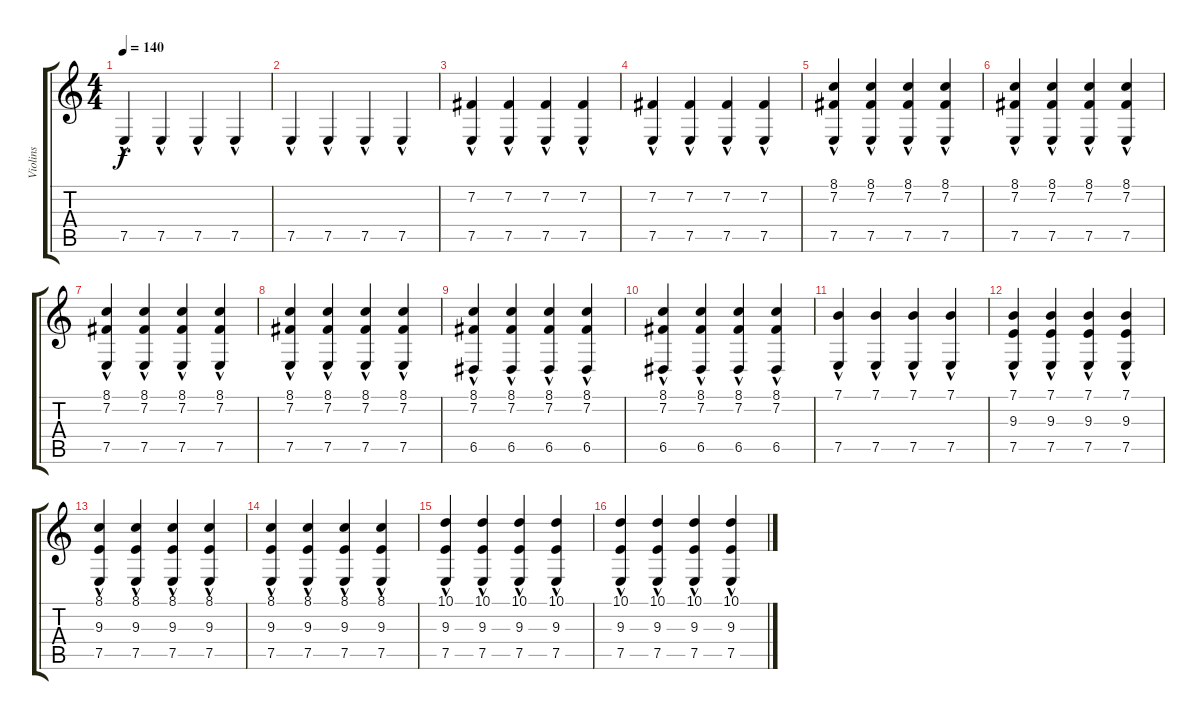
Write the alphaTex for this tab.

\track ("Violins" "Violins") {instrument violin}
\staff {score tabs}
\tuning (E4 B3 G3 D3 A2 E2) {hide}
\ts (4 4)
\tempo 140
\clef g2
\ks c
7.5{hac}.4{dy f instrument violin} 7.5{hac}.4 7.5{hac}.4 7.5{hac}.4 |
7.5{hac}.4 7.5{hac}.4 7.5{hac}.4 7.5{hac}.4 |
(7.2{hac} 7.5{hac}).4 (7.2{hac} 7.5{hac}).4 (7.2{hac} 7.5{hac}).4 (7.2{hac} 7.5{hac}).4 |
(7.2{hac} 7.5{hac}).4 (7.2{hac} 7.5{hac}).4 (7.2{hac} 7.5{hac}).4 (7.2{hac} 7.5{hac}).4 |
(8.1{hac} 7.2{hac} 7.5{hac}).4 (8.1{hac} 7.2{hac} 7.5{hac}).4 (8.1{hac} 7.2{hac} 7.5{hac}).4 (8.1{hac} 7.2{hac} 7.5{hac}).4 |
(8.1{hac} 7.2{hac} 7.5{hac}).4 (8.1{hac} 7.2{hac} 7.5{hac}).4 (8.1{hac} 7.2{hac} 7.5{hac}).4 (8.1{hac} 7.2{hac} 7.5{hac}).4 |
(8.1{hac} 7.2{hac} 7.5{hac}).4 (8.1{hac} 7.2{hac} 7.5{hac}).4 (8.1{hac} 7.2{hac} 7.5{hac}).4 (8.1{hac} 7.2{hac} 7.5{hac}).4 |
(8.1{hac} 7.2{hac} 7.5{hac}).4 (8.1{hac} 7.2{hac} 7.5{hac}).4 (8.1{hac} 7.2{hac} 7.5{hac}).4 (8.1{hac} 7.2{hac} 7.5{hac}).4 |
(8.1{hac} 7.2{hac} 6.5{hac}).4 (8.1{hac} 7.2{hac} 6.5{hac}).4 (8.1{hac} 7.2{hac} 6.5{hac}).4 (8.1{hac} 7.2{hac} 6.5{hac}).4 |
(8.1{hac} 7.2{hac} 6.5{hac}).4 (8.1{hac} 7.2{hac} 6.5{hac}).4 (8.1{hac} 7.2{hac} 6.5{hac}).4 (8.1{hac} 7.2{hac} 6.5{hac}).4 |
(7.1{hac} 7.5{hac}).4 (7.1{hac} 7.5{hac}).4 (7.1{hac} 7.5{hac}).4 (7.1{hac} 7.5{hac}).4 |
(7.1{hac} 9.3{hac} 7.5{hac}).4 (7.1{hac} 9.3{hac} 7.5{hac}).4 (7.1{hac} 9.3{hac} 7.5{hac}).4 (7.1{hac} 9.3{hac} 7.5{hac}).4 |
(8.1{hac} 9.3{hac} 7.5{hac}).4 (8.1{hac} 9.3{hac} 7.5{hac}).4 (8.1{hac} 9.3{hac} 7.5{hac}).4 (8.1{hac} 9.3{hac} 7.5{hac}).4 |
(8.1{hac} 9.3{hac} 7.5{hac}).4 (8.1{hac} 9.3{hac} 7.5{hac}).4 (8.1{hac} 9.3{hac} 7.5{hac}).4 (8.1{hac} 9.3{hac} 7.5{hac}).4 |
(10.1{hac} 9.3{hac} 7.5{hac}).4 (10.1{hac} 9.3{hac} 7.5{hac}).4 (10.1{hac} 9.3{hac} 7.5{hac}).4 (10.1{hac} 9.3{hac} 7.5{hac}).4 |
(10.1{hac} 9.3{hac} 7.5{hac}).4 (10.1{hac} 9.3{hac} 7.5{hac}).4 (10.1{hac} 9.3{hac} 7.5{hac}).4 (10.1{hac} 9.3{hac} 7.5{hac}).4
